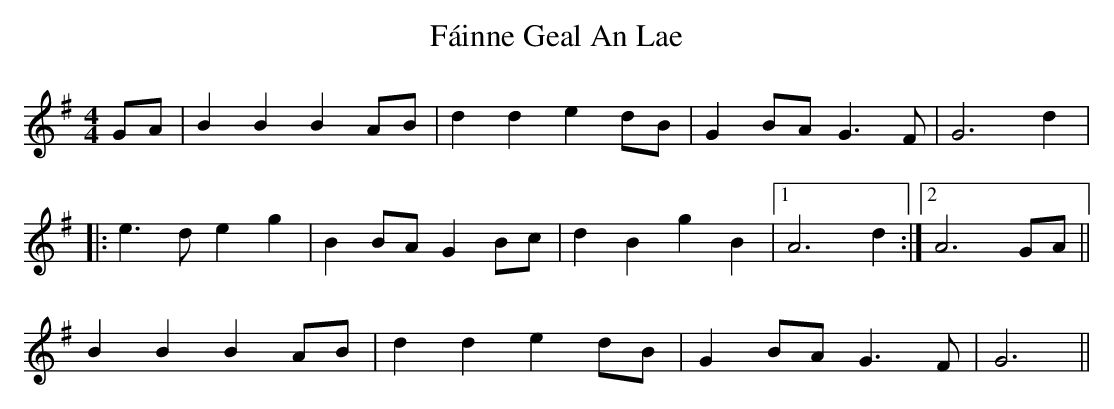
X:1
T: Fáinne Geal An Lae
M: 4/4
L: 1/8
K: Gmaj
GA|B2B2B2AB|d2d2e2dB|G2BAG3F|G6d2|
|:e3de2g2|B2BAG2Bc|d2B2g2B2|1 A6d2:|2 A6GA||
B2B2B2AB|d2d2e2dB|G2BAG3F|G6||
